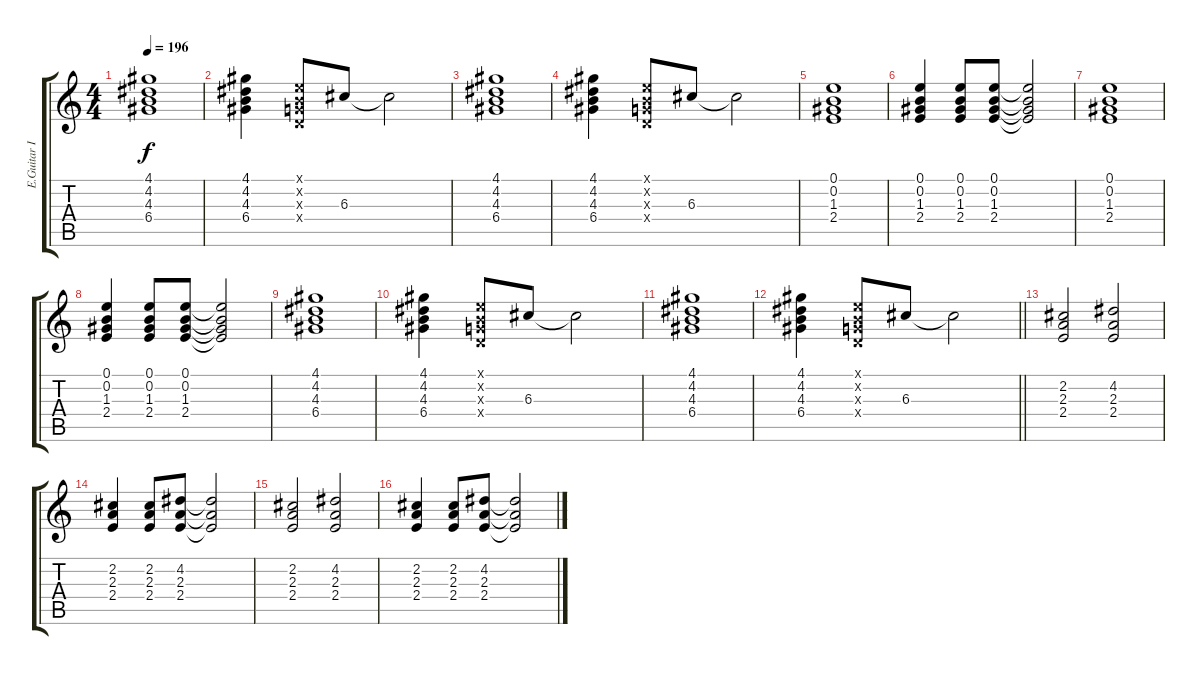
\track ("E.Guitar I" "E.Guitar I") {instrument distortionguitar}
\staff {score tabs}
\tuning (E4 B3 G3 D3 A2 E2) {hide}
\ts (4 4)
\tempo 196
\clef g2
\ks c
(4.1 4.2 4.3 6.4).1{dy f} |
(4.1 4.2 4.3 6.4).4 (0.1{x} 0.2{x} 0.3{x} 0.4{x}).8 6.3.8 6.3{t}.2 |
(4.1 4.2 4.3 6.4).1 |
(4.1 4.2 4.3 6.4).4 (0.1{x} 0.2{x} 0.3{x} 0.4{x}).8 6.3.8 6.3{t}.2 |
(0.1 0.2 1.3 2.4).1 |
(0.1 0.2 1.3 2.4).4 (0.1 0.2 1.3 2.4).8 (0.1 0.2 1.3 2.4).8 (0.1{t} 0.2{t} 1.3{t} 2.4{t}).2 |
(0.1 0.2 1.3 2.4).1 |
(0.1 0.2 1.3 2.4).4 (0.1 0.2 1.3 2.4).8 (0.1 0.2 1.3 2.4).8 (0.1{t} 0.2{t} 1.3{t} 2.4{t}).2 |
(4.1 4.2 4.3 6.4).1 |
(4.1 4.2 4.3 6.4).4 (0.1{x} 0.2{x} 0.3{x} 0.4{x}).8 6.3.8 6.3{t}.2 |
(4.1 4.2 4.3 6.4).1 |
\barLineRight lightlight
(4.1 4.2 4.3 6.4).4 (0.1{x} 0.2{x} 0.3{x} 0.4{x}).8 6.3.8 6.3{t}.2 |
(2.2 2.3 2.4).2 (4.2 2.3 2.4).2 |
(2.2 2.3 2.4).4 (2.2 2.3 2.4).8 (4.2 2.3 2.4).8 (4.2{t} 2.3{t} 2.4{t}).2 |
(2.2 2.3 2.4).2 (4.2 2.3 2.4).2 |
(2.2 2.3 2.4).4 (2.2 2.3 2.4).8 (4.2 2.3 2.4).8 (4.2{t} 2.3{t} 2.4{t}).2
